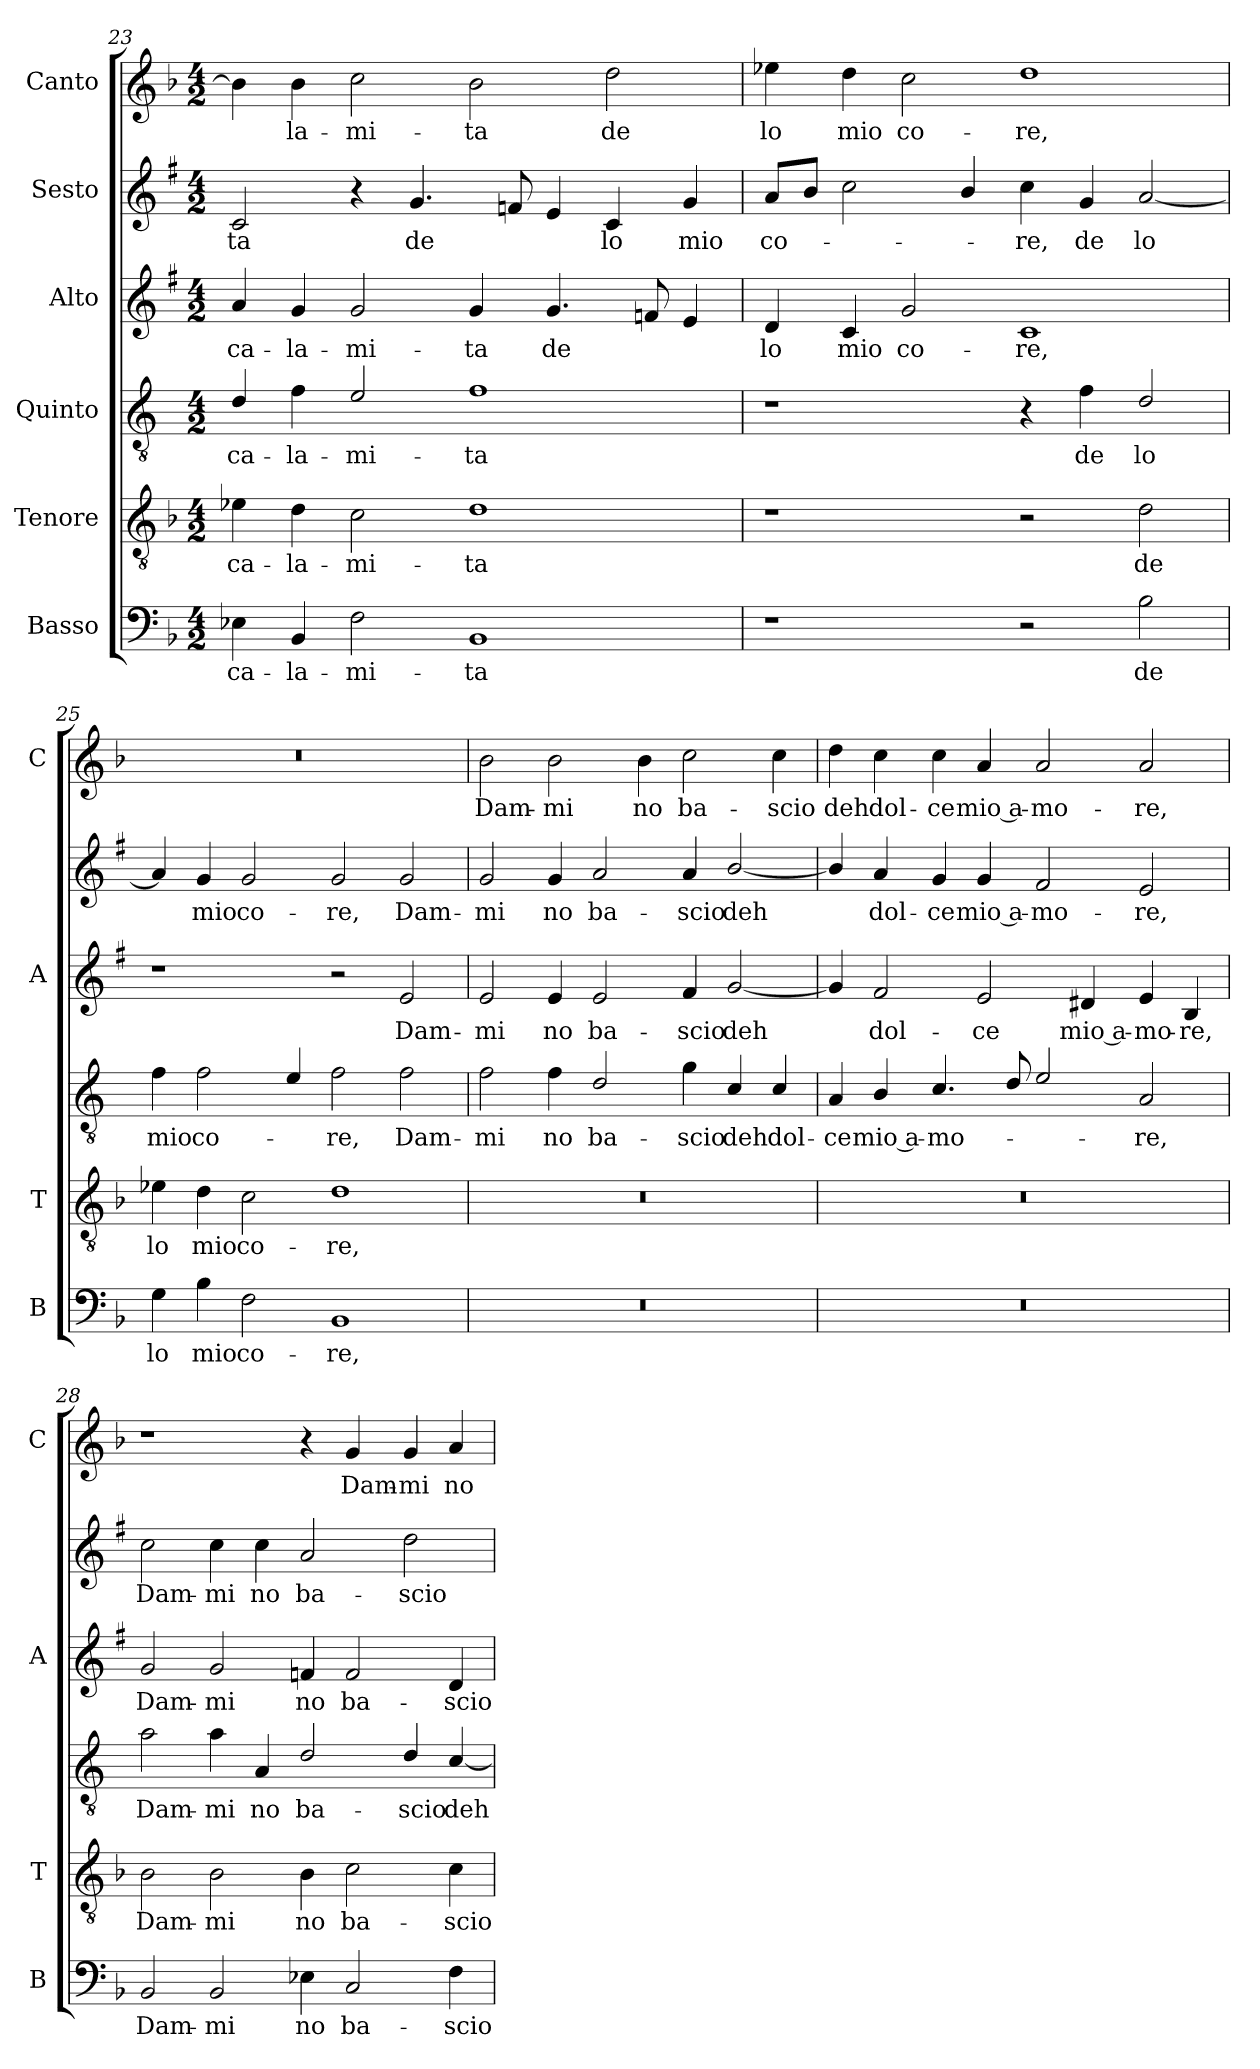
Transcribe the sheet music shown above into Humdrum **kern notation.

**kern	**text	**kern	**text	**kern	**text	**kern	**text	**kern	**text	**kern	**text
*part6	*part6	*part5	*part5	*part4	*part4	*part3	*part3	*part2	*part2	*part1	*part1
*staff6	*staff6	*staff5	*staff5	*staff4	*staff4	*staff3	*staff3	*staff2	*staff2	*staff1	*staff1
*I"Basso	*	*I"Tenore	*	*I"Quinto	*	*I"Alto	*	*I"Sesto	*	*I"Canto	*
*I'B	*	*I'T	*	*	*	*I'A	*	*	*	*I'C	*
*clefF4	*	*clefGv2	*	*clefGv2	*	*clefG2	*	*clefG2	*	*clefG2	*
*	*	*	*	*ITrd4c7	*	*ITrd1c2	*	*ITrd1c2	*	*	*
*k[b-]	*	*k[b-]	*	*k[b-]	*	*k[b-]	*	*k[b-]	*	*k[b-]	*
*F:	*	*F:	*	*F:	*	*F:	*	*F:	*	*F:	*
*M4/2	*	*M4/2	*	*M4/2	*	*M4/2	*	*M4/2	*	*M4/2	*
=23	=23	=23	=23	=23	=23	=23	=23	=23	=23	=23	=23
!	!LO:LY:b	!	!LO:LY:b	!	!LO:LY:b	!	!LO:LY:b	!	!LO:LY:b	!	!
4E-X\	ca-	4e-X\	ca-	4G/	ca-	4g/	ca-	2B-/	-ta	4b-\]	.
!	!LO:LY:b	!	!LO:LY:b	!	!LO:LY:b	!	!LO:LY:b	!	!	!	!LO:LY:b
4BB-/	-la-	4d\	-la-	4B-\	-la-	4f/	-la-	.	.	4b-\	-la-
!	!LO:LY:b	!	!LO:LY:b	!	!LO:LY:b	!	!LO:LY:b	!	!	!	!LO:LY:b
2F\	-mi-	2c\	-mi-	2A/	-mi-	2f/	-mi-	4r	.	2cc\	-mi-
!	!	!	!	!	!	!	!	!	!LO:LY:b	!	!
.	.	.	.	.	.	.	.	4.f/	de	.	.
!	!LO:LY:b	!	!LO:LY:b	!	!LO:LY:b	!	!LO:LY:b	!	!	!	!LO:LY:b
1BB-	-ta	1d	-ta	1B-	-ta	4f/	-ta	.	.	2b-\	-ta
.	.	.	.	.	.	.	.	8e-X/	.	.	.
!	!	!	!	!	!	!	!LO:LY:b	!	!	!	!
.	.	.	.	.	.	4.f/	de	4d/	.	.	.
!	!	!	!	!	!	!	!	!	!LO:LY:b	!	!LO:LY:b
.	.	.	.	.	.	.	.	4B-/	lo	2dd\	de
.	.	.	.	.	.	8e-X/	.	.	.	.	.
!	!	!	!	!	!	!	!	!	!LO:LY:b	!	!
.	.	.	.	.	.	4d/	.	4f/	mio	.	.
!!LO:LB:g=z
=24	=24	=24	=24	=24	=24	=24	=24	=24	=24	=24	=24
!	!	!	!	!	!	!	!LO:LY:b	!	!LO:LY:b	!	!LO:LY:b
1r	.	1r	.	1r	.	4c/	lo	8g/L	co-	4ee-X\	lo
.	.	.	.	.	.	.	.	8a/J	.	.	.
!	!	!	!	!	!	!	!LO:LY:b	!	!	!	!LO:LY:b
.	.	.	.	.	.	4B-/	mio	2b-\	.	4dd\	mio
!	!	!	!	!	!	!	!LO:LY:b	!	!	!	!LO:LY:b
.	.	.	.	.	.	2f/	co-	.	.	2cc\	co-
.	.	.	.	.	.	.	.	4a/	.	.	.
!	!	!	!	!	!	!	!LO:LY:b	!	!LO:LY:b	!	!LO:LY:b
2r	.	2r	.	4r	.	1B-	-re,	4b-\	-re,	1dd	-re,
!	!	!	!	!	!LO:LY:b	!	!	!	!LO:LY:b	!	!
.	.	.	.	4B-\	de	.	.	4f/	de	.	.
!	!LO:LY:b	!	!LO:LY:b	!	!LO:LY:b	!	!	!	!LO:LY:b	!	!
2B-\	de	2d\	de	2G/	lo	.	.	[2g/	lo	.	.
=25	=25	=25	=25	=25	=25	=25	=25	=25	=25	=25	=25
!	!LO:LY:b	!	!LO:LY:b	!	!LO:LY:b	!	!	!	!	!	!
4G\	lo	4e-X\	lo	4B-\	mio	1r	.	4g/]	.	0r	.
!	!LO:LY:b	!	!LO:LY:b	!	!LO:LY:b	!	!	!	!LO:LY:b	!	!
4B-\	mio	4d\	mio	2B-\	co-	.	.	4f/	mio	.	.
!	!LO:LY:b	!	!LO:LY:b	!	!	!	!	!	!LO:LY:b	!	!
2F\	co-	2c\	co-	.	.	.	.	2f/	co-	.	.
.	.	.	.	4A/	.	.	.	.	.	.	.
!	!LO:LY:b	!	!LO:LY:b	!	!LO:LY:b	!	!	!	!LO:LY:b	!	!
1BB-	-re,	1d	-re,	2B-\	-re,	2r	.	2f/	-re,	.	.
!	!	!	!	!	!LO:LY:b	!	!LO:LY:b	!	!LO:LY:b	!	!
.	.	.	.	2B-\	Dam-	2d/	Dam-	2f/	Dam-	.	.
=26	=26	=26	=26	=26	=26	=26	=26	=26	=26	=26	=26
!	!	!	!	!	!LO:LY:b	!	!LO:LY:b	!	!LO:LY:b	!	!LO:LY:b
0r	.	0r	.	2B-\	-mi	2d/	-mi	2f/	-mi	2b-\	Dam-
!	!	!	!	!	!LO:LY:b	!	!LO:LY:b	!	!LO:LY:b	!	!LO:LY:b
.	.	.	.	4B-\	no	4d/	no	4f/	no	2b-\	-mi
!	!	!	!	!	!LO:LY:b	!	!LO:LY:b	!	!LO:LY:b	!	!
.	.	.	.	2G/	ba-	2d/	ba-	2g/	ba-	.	.
!	!	!	!	!	!	!	!	!	!	!	!LO:LY:b
.	.	.	.	.	.	.	.	.	.	4b-\	no
!	!	!	!	!	!LO:LY:b	!	!LO:LY:b	!	!LO:LY:b	!	!LO:LY:b
.	.	.	.	4c\	-scio	4e/	-scio	4g/	-scio	2cc\	ba-
!	!	!	!	!	!LO:LY:b	!	!LO:LY:b	!	!LO:LY:b	!	!
.	.	.	.	4F/	deh	[2f/	deh	[2a/	deh	.	.
!	!	!	!	!	!LO:LY:b	!	!	!	!	!	!LO:LY:b
.	.	.	.	4F/	dol-	.	.	.	.	4cc\	-scio
=27	=27	=27	=27	=27	=27	=27	=27	=27	=27	=27	=27
!	!	!	!	!	!LO:LY:b	!	!	!	!	!	!LO:LY:b
0r	.	0r	.	4D/	-ce	4f/]	.	4a/]	.	4dd\	deh
!	!	!	!	!	!LO:LY:b	!	!LO:LY:b	!	!LO:LY:b	!	!LO:LY:b
.	.	.	.	4E/	mio a-	2e/	dol-	4g/	dol-	4cc\	dol-
!	!	!	!	!	!LO:LY:b	!	!	!	!LO:LY:b	!	!LO:LY:b
.	.	.	.	4.F/	-mo-	.	.	4f/	-ce	4cc\	-ce
!	!	!	!	!	!	!	!LO:LY:b	!	!LO:LY:b	!	!LO:LY:b
.	.	.	.	.	.	2d/	-ce	4f/	mio a-	4a/	mio a-
.	.	.	.	8G/	.	.	.	.	.	.	.
!	!	!	!	!	!	!	!	!	!LO:LY:b	!	!LO:LY:b
.	.	.	.	2A/	.	.	.	2e/	-mo-	2a/	-mo-
!	!	!	!	!	!	!	!LO:LY:b	!	!	!	!
.	.	.	.	.	.	4c#X/	mio a-	.	.	.	.
!	!	!	!	!	!LO:LY:b	!	!LO:LY:b	!	!LO:LY:b	!	!LO:LY:b
.	.	.	.	2D/	-re,	4d/	-mo-	2d/	-re,	2a/	-re,
!	!	!	!	!	!	!	!LO:LY:b	!	!	!	!
.	.	.	.	.	.	4A/	-re,	.	.	.	.
!!LO:LB:g=z
=28	=28	=28	=28	=28	=28	=28	=28	=28	=28	=28	=28
!	!LO:LY:b	!	!LO:LY:b	!	!LO:LY:b	!	!LO:LY:b	!	!LO:LY:b	!	!
2BB-/	Dam-	2B-\	Dam-	2d\	Dam-	2f/	Dam-	2b-\	Dam-	1r	.
!	!LO:LY:b	!	!LO:LY:b	!	!LO:LY:b	!	!LO:LY:b	!	!LO:LY:b	!	!
2BB-/	-mi	2B-\	-mi	4d\	-mi	2f/	-mi	4b-\	-mi	.	.
!	!	!	!	!	!LO:LY:b	!	!	!	!LO:LY:b	!	!
.	.	.	.	4D/	no	.	.	4b-\	no	.	.
!	!LO:LY:b	!	!LO:LY:b	!	!LO:LY:b	!	!LO:LY:b	!	!LO:LY:b	!	!
4E-X\	no	4B-\	no	2G/	ba-	4e-X/	no	2g/	ba-	4r	.
!	!LO:LY:b	!	!LO:LY:b	!	!	!	!LO:LY:b	!	!	!	!LO:LY:b
2C/	ba-	2c\	ba-	.	.	2e-/	ba-	.	.	4g/	Dam-
!	!	!	!	!	!LO:LY:b	!	!	!	!LO:LY:b	!	!LO:LY:b
.	.	.	.	4G/	-scio	.	.	2cc\	-scio	4g/	-mi
!	!LO:LY:b	!	!LO:LY:b	!	!LO:LY:b	!	!LO:LY:b	!	!	!	!LO:LY:b
4F\	-scio	4c\	-scio	[4F/	deh	4c/	-scio	.	.	4a/	no
=	=	=	=	=	=	=	=	=	=	=	=
*-	*-	*-	*-	*-	*-	*-	*-	*-	*-	*-	*-
